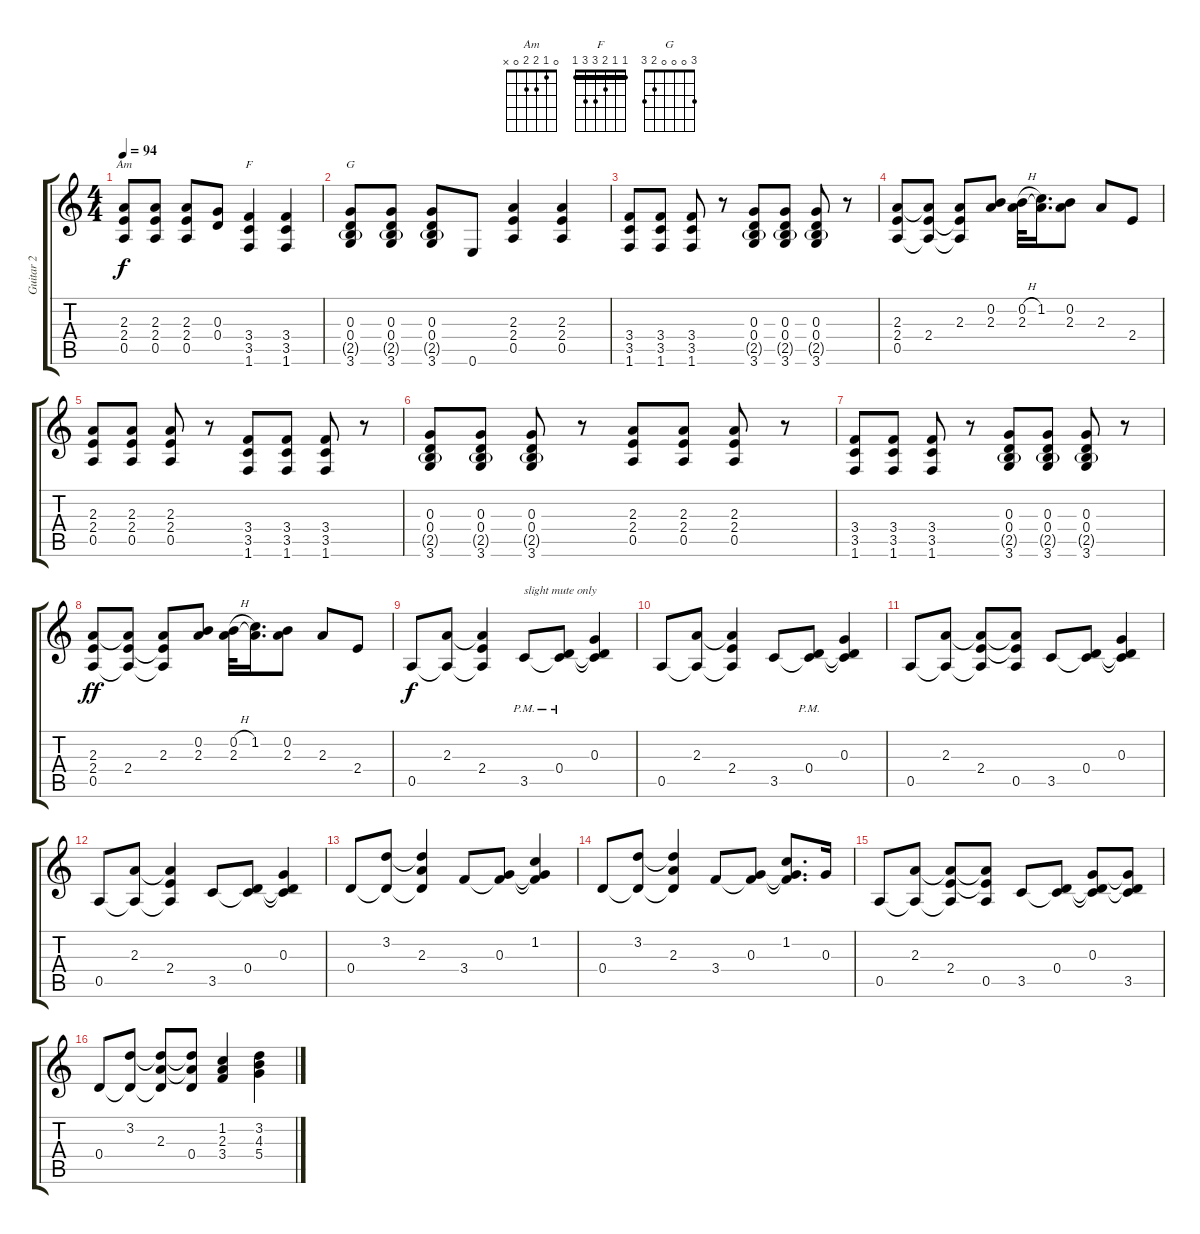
\track ("Guitar 2" "Guitar 2") {instrument overdrivenguitar}
\staff {score tabs}
\tuning (E4 B3 G3 D3 A2 E2) {hide}
\chord ("Am" 0 1 2 2 0 x)
\chord ("F" 1 1 2 3 3 1) {barre 1}
\chord ("G" 3 0 0 0 2 3)
\ts (4 4)
\tempo 94
\clef g2
\ks c
(2.3 2.4 0.5).8{ch "Am" dy f} (2.3 2.4 0.5).8 (2.3 2.4 0.5).8 (0.3 0.4).8 (3.4 3.5 1.6).4{ch "F"} (3.4 3.5 1.6).4 |
(0.3 0.4 2.5{g} 3.6).8{ch "G"} (0.3 0.4 2.5{g} 3.6).8 (0.3 0.4 2.5{g} 3.6).8 0.6.8 (2.3 2.4 0.5).4 (2.3 2.4 0.5).4 |
(3.4 3.5 1.6).8 (3.4 3.5 1.6).8 (3.4 3.5 1.6).8 r.8 (0.3 0.4 2.5{g} 3.6).8 (0.3 0.4 2.5{g} 3.6).8 (0.3 0.4 2.5{g} 3.6).8 r.8 |
(2.3 2.4 0.5).8 (2.3{t} 2.4 0.5{t}).8 (2.3 2.4{t} 0.5{t}).8 (0.2 2.3).8 (0.2{h} 2.3).32 (1.2 2.3{t}).16{d} (0.2 2.3).8 2.3.8 2.4.8 |
(2.3 2.4 0.5).8 (2.3 2.4 0.5).8 (2.3 2.4 0.5).8 r.8 (3.4 3.5 1.6).8 (3.4 3.5 1.6).8 (3.4 3.5 1.6).8 r.8 |
(0.3 0.4 2.5{g} 3.6).8 (0.3 0.4 2.5{g} 3.6).8 (0.3 0.4 2.5{g} 3.6).8 r.8 (2.3 2.4 0.5).8 (2.3 2.4 0.5).8 (2.3 2.4 0.5).8 r.8 |
(3.4 3.5 1.6).8 (3.4 3.5 1.6).8 (3.4 3.5 1.6).8 r.8 (0.3 0.4 2.5{g} 3.6).8 (0.3 0.4 2.5{g} 3.6).8 (0.3 0.4 2.5{g} 3.6).8 r.8 |
(2.3 2.4 0.5).8{dy ff} (2.3{t} 2.4 0.5{t}).8 (2.3 2.4{t} 0.5{t}).8 (0.2 2.3).8 (0.2{h} 2.3).32 (1.2 2.3{t}).16{d} (0.2 2.3).8 2.3.8 2.4.8 |
0.5.8{dy f volume 10 instrument electricguitarclean} (2.3 0.5{t}).8 (2.3{t} 2.4 0.5{t}).4 3.5{pm}.8{txt "slight mute only"} (0.4{pm} 3.5{t}).8 (0.3 0.4{t} 3.5{t}).4 |
0.5.8 (2.3 0.5{t}).8 (2.3{t} 2.4 0.5{t}).4 3.5.8 (0.4{pm} 3.5{t}).8 (0.3 0.4{t} 3.5{t}).4 |
0.5.8 (2.3 0.5{t}).8 (2.3{t} 2.4 0.5{t}).8 (2.3{t} 2.4{t} 0.5).8 3.5.8 (0.4 3.5{t}).8 (0.3 0.4{t} 3.5{t}).4 |
0.5.8 (2.3 0.5{t}).8 (2.3{t} 2.4 0.5{t}).4 3.5.8 (0.4 3.5{t}).8 (0.3 0.4{t} 3.5{t}).4 |
0.4.8 (3.2 0.4{t}).8 (3.2{t} 2.3 0.4{t}).4 3.4.8 (0.3 3.4{t}).8 (1.2 0.3{t} 3.4{t}).4 |
0.4.8 (3.2 0.4{t}).8 (3.2{t} 2.3 0.4{t}).4 3.4.8 (0.3 3.4{t}).8 (1.2 0.3{t} 3.4{t}).8{d} 0.3.16 |
0.5.8 (2.3 0.5{t}).8 (2.3{t} 2.4 0.5{t}).8 (2.3{t} 2.4{t} 0.5).8 3.5.8 (0.4 3.5{t}).8 (0.3 0.4{t} 3.5{t}).8 (0.3{t} 0.4{t} 3.5).8 |
0.4.8 (3.2 0.4{t}).8 (3.2{t} 2.3 0.4{t}).8 (3.2{t} 2.3{t} 0.4).8 (1.2 2.3 3.4).4{instrument overdrivenguitar} (3.2 4.3 5.4).4
